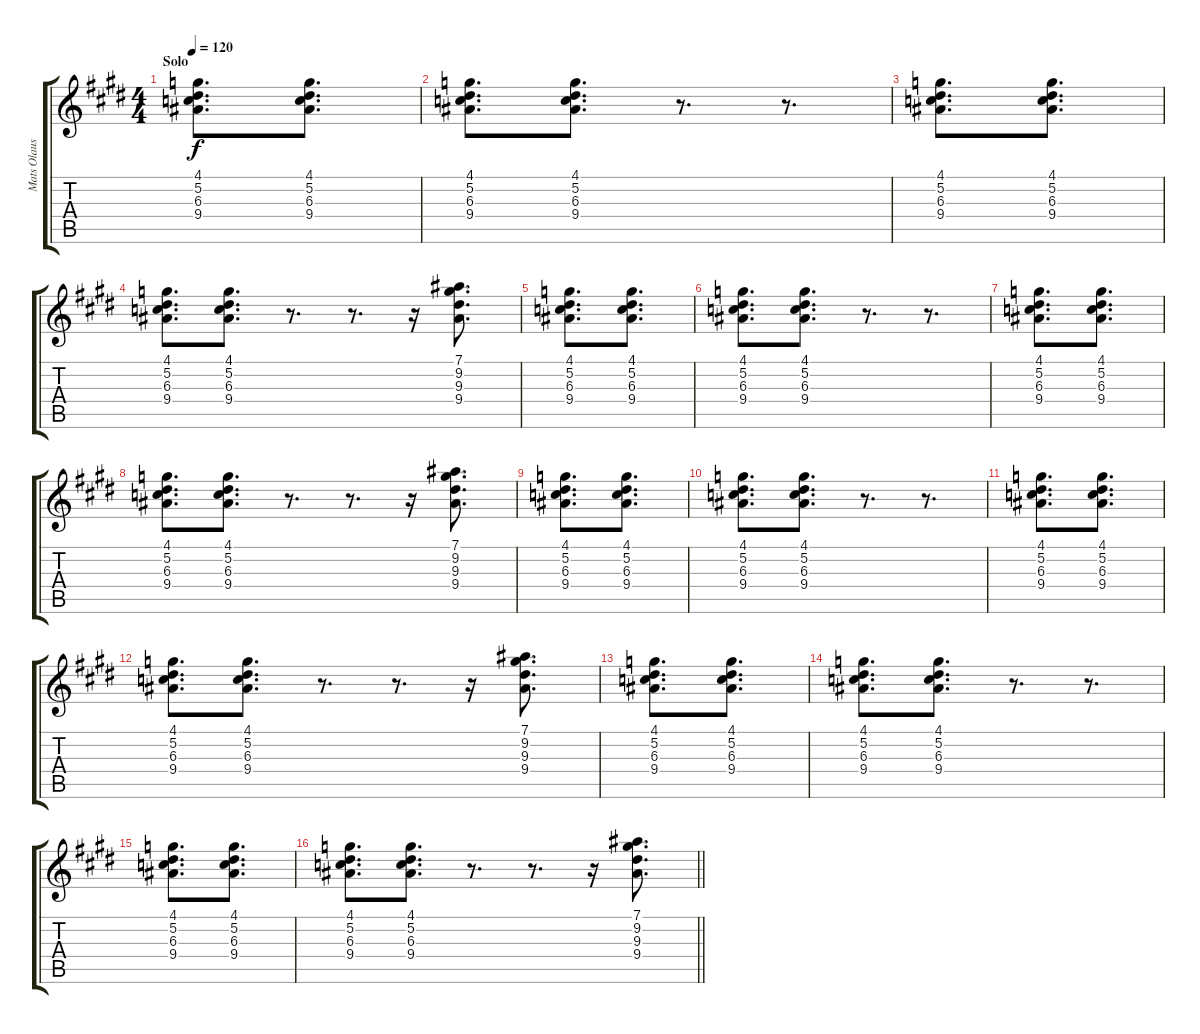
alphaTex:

\track ("Mats Olausson" "Mats Olaus") {instrument rockorgan}
\staff {score tabs}
\tuning (Eb5 Bb4 Gb4 Db4 Ab3 Eb3) {hide}
\ts (4 4)
\section ("" "Solo")
\tempo 120
\clef g2
\ks c#minor
(4.1 5.2 6.3 9.4).8{d dy f} (4.1 5.2 6.3 9.4).8{d} |
(4.1 5.2 6.3 9.4).8{d} (4.1 5.2 6.3 9.4).8{d} r.8{d} r.8{d} |
(4.1 5.2 6.3 9.4).8{d} (4.1 5.2 6.3 9.4).8{d} |
(4.1 5.2 6.3 9.4).8{d} (4.1 5.2 6.3 9.4).8{d} r.8{d} r.8{d} r.16 (7.1 9.2 9.3 9.4).8{d} |
(4.1 5.2 6.3 9.4).8{d} (4.1 5.2 6.3 9.4).8{d} |
(4.1 5.2 6.3 9.4).8{d} (4.1 5.2 6.3 9.4).8{d} r.8{d} r.8{d} |
(4.1 5.2 6.3 9.4).8{d} (4.1 5.2 6.3 9.4).8{d} |
(4.1 5.2 6.3 9.4).8{d} (4.1 5.2 6.3 9.4).8{d} r.8{d} r.8{d} r.16 (7.1 9.2 9.3 9.4).8{d} |
(4.1 5.2 6.3 9.4).8{d} (4.1 5.2 6.3 9.4).8{d} |
(4.1 5.2 6.3 9.4).8{d} (4.1 5.2 6.3 9.4).8{d} r.8{d} r.8{d} |
(4.1 5.2 6.3 9.4).8{d} (4.1 5.2 6.3 9.4).8{d} |
(4.1 5.2 6.3 9.4).8{d} (4.1 5.2 6.3 9.4).8{d} r.8{d} r.8{d} r.16 (7.1 9.2 9.3 9.4).8{d} |
(4.1 5.2 6.3 9.4).8{d} (4.1 5.2 6.3 9.4).8{d} |
(4.1 5.2 6.3 9.4).8{d} (4.1 5.2 6.3 9.4).8{d} r.8{d} r.8{d} |
(4.1 5.2 6.3 9.4).8{d} (4.1 5.2 6.3 9.4).8{d} |
\barLineRight lightlight
(4.1 5.2 6.3 9.4).8{d} (4.1 5.2 6.3 9.4).8{d} r.8{d} r.8{d} r.16 (7.1 9.2 9.3 9.4).8{d}
